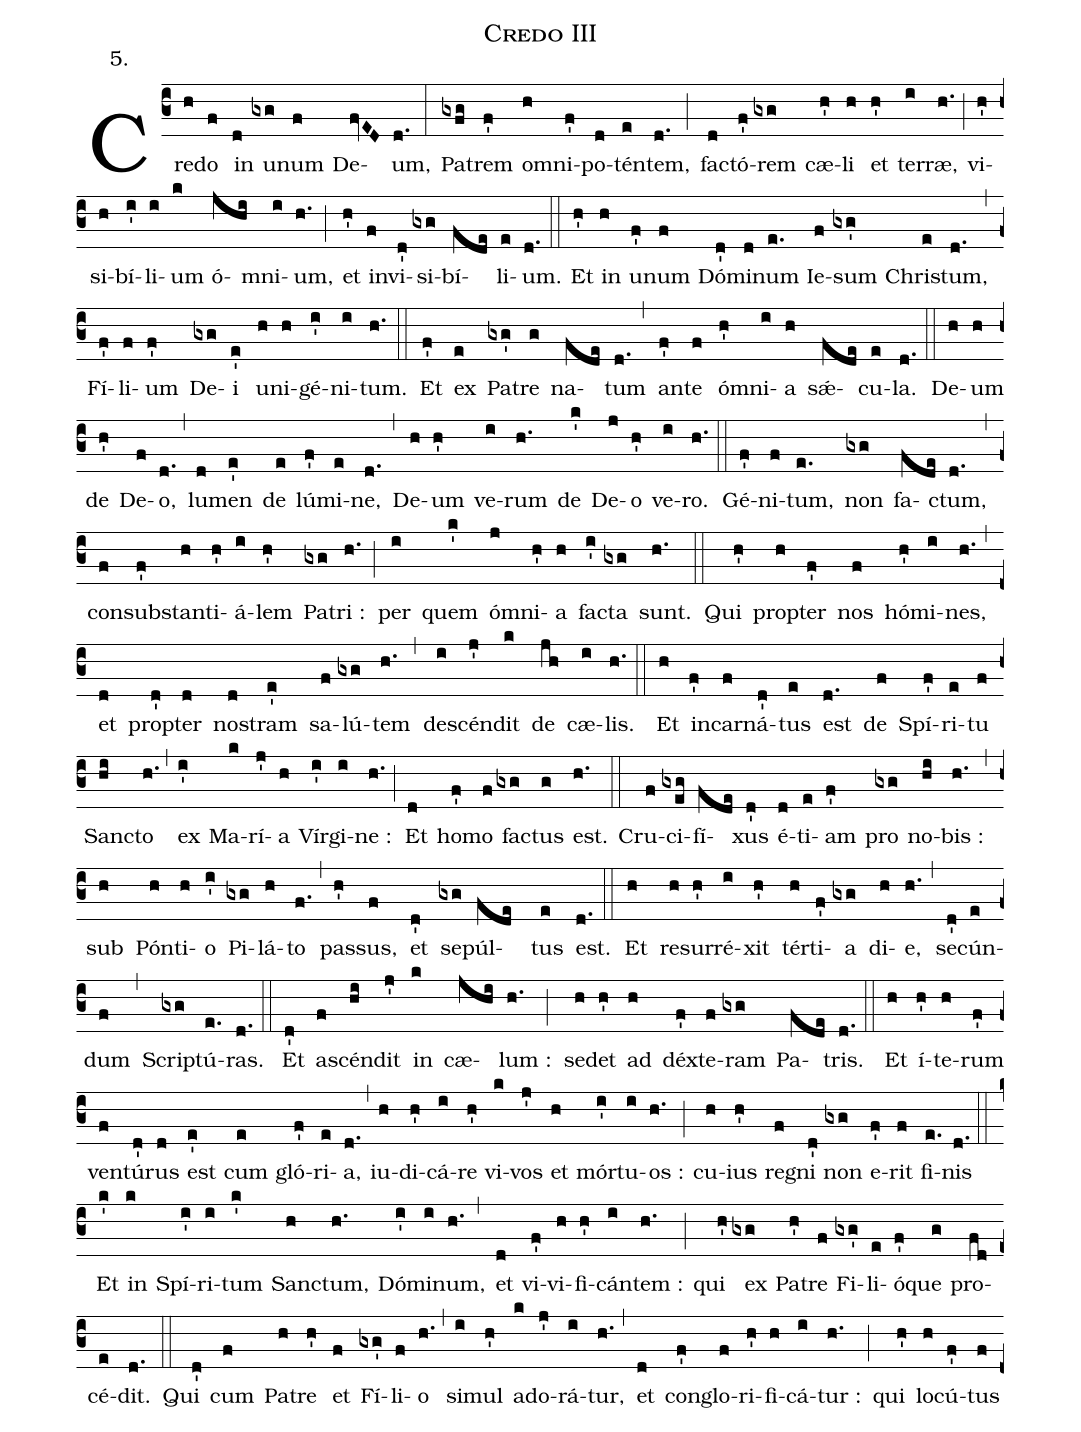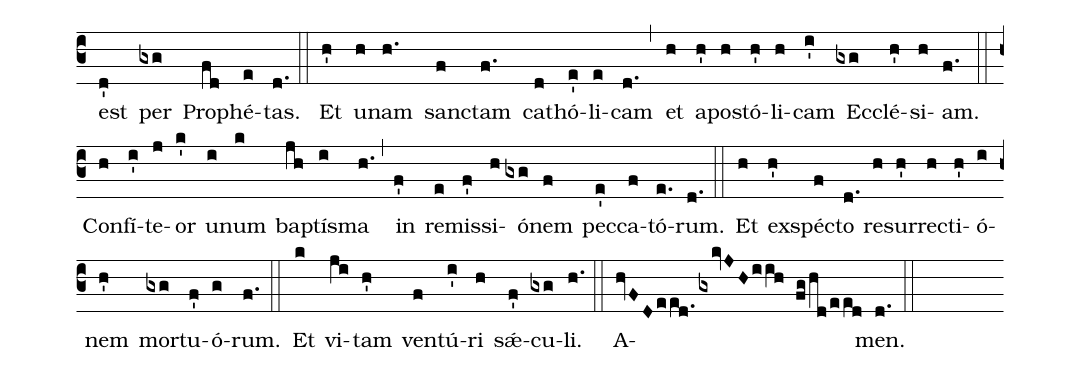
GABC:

name:Credo III;
mode: 5.;
%%
(c3) Cr{e}(h)do(f) in(d) u(gxg)num(f) De(fvED)um,(d.) (:) Pa(gxfg)trem(f') o(h)mni(f')po(d)tén(e)tem,(d.) (;) fac(d)tó(f')rem(gxg) cæ(h')li(h) et(h') ter(i)ræ,(h.) (;) vi(h')si(h)bí(i')li(i)um(k) ó(jhi )mni(i)um,(h.) (;) et(h') in(f)vi(d')si(gxg)bí(fde)li(e)um.(d.) (::)

Et(h') in(h) u(f')num(f) Dó(d')mi(d)num(e.) Ie(f)sum(gxg') Chri(e)stum,(d.) (,) Fí(f')li(f)um(f') De(gxg)i(e') u(h)ni(h)gé(i')ni(i)tum.(h.) (::)

Et(f') ex(e) Pa(gxg')tre(g) na(fde)tum(d.) (,) an(f')te(f) ó(h')mni(i)a(h) sǽ(fde)cu(e)la.(d.) (::)

De(h)um(h) de(h') De(f)o,(d.) (,) lu(d)men(e') de(e) lú(f')mi(e)ne,(d.) (,) De(h)um(h') ve(i)rum(h.) de(k') De(j)o(h') ve(i)ro.(h.) (::)

Gé(f')ni(f)tum,(e.) non(gxg) fa(fde)ctum,(d.) (,) con(f)sub(f')stan(h)ti(h')á(i)lem(h') Pa(gxg)tri :(h.) (;) per(i) quem(k') ó(j)mni(h')a(h) fa(i')cta(gxg) sunt.(h.) (::)

Qui(h') pro(h)pter(f') nos(f) hó(h')mi(i)nes,(h.) (,) et(d) pro(d')pter(d) no(d)stram(e') sa(f)lú(gxg)tem(h.) (,) de(i)scén(j')dit(k) de(jh) cæ(i)lis.(h.) (::)

Et(h) in(f')car(f)ná(d')tus(e) est(d.) de(f) Spí(f')ri(e)tu(f) San(hi)cto(h.) (,) ex(i') Ma(k)rí(j')a(h) Vír(i')gi(i)ne :(h.) (;) Et(d) ho(f')mo(f) fa(gxg)ctus(g) est.(h.) (::)

Cru(f)ci(gxeg)fí(fde)xus(d') é(d)ti(e)am(f') pro(gxg) no(hi)bis :(h.) (,) sub(h) Pón(h)ti(h)o(i') Pi(gxg)lá(h)to(f.) (,) pas(h')sus,(f) et(d') se(gxg)púl(fde )tus(e) est.(d.) (::)

Et(h) re(h)sur(h')ré(i)xit(h') tér(h)ti(f')a(gxg) di(h)e,(h.) (,) se(d')cún(e)dum(f) (,) Scri(gxg)ptú(e.)ras.(d.) (::)

Et(d') a(f)scén(hi)dit(j') in(k) cæ(jhi)lum :(h.) (;) se(h)det(h') ad(h) déx(f')te(f)ram(gxg) Pa(fde)tris.(d.) (::)

Et(h) í(h')te(h)rum(f') ven(f)tú(d')rus(d) est(e') cum(e) gló(f')ri(e)a,(d.) (,) iu(h)di(h')cá(i)re(h') vi(k)vos(j') et(h) mór(i')tu(i)os :(h.) (;) cu(h)ius(h') re(f)gni(d') non(gxg) e(f')rit(f) fi(e.)nis(d.) (::)

Et(k') in(k) Spí(i')ri(i)tum(k') San(h)ctum,(h.) Dó(i')mi(i)num,(h.) (,) et(d) vi(f')vi(h)fi(h')cán(i)tem :(h.) (;) qui(h') ex(gxg) Pa(h')tre(f) Fi(gxg')li(e)ó(f')que(g) pro(fd)cé(e)dit.(d.) (::)

Qui(d') cum(f) Pa(h)tre(h') et(f) Fí(gxg')li(f)o(h.) (,) si(i)mul(h') a(k)do(j')rá(i)tur,(h.) (,) et(d) con(f')glo(f)ri(h')fi(h)cá(i)tur :(h.) (;) qui(h') lo(h)cú(f')tus(f) est(d') per(gxg) Pro(fd)phé(e)tas.(d.) (::)

Et(h') u(h)nam(h.) san(f)ctam(f.) ca(d)thó(e')li(e)cam(d.) (,) et(h) a(h')po(h)stó(h')li(h)cam(i') Ec(gxg)clé(h')si(h)am.(f.) (::)

Con(h)fí(i')te(j)or(k') u(i)num(k) ba(jh)ptí(i)sma(h.) (,) in(f') re(e)mis(f')si(h)ó(gxg)nem(f) pec(e')ca(f)tó(e.)rum.(d.) (::)

Et(h) ex(h')spé(f)cto(d.) re(h)sur(h')re(h)cti(h')ó(i)nem(h') mor(gxg)tu(f')ó(g)rum.(f.) (::)

Et(k) vi(ji)tam(h') ven(f)tú(i')ri(h) sǽ(f')cu(gxg)li.(h.) (::)

A(hvFDeed.gxkvJHiih! fg!/hd!/eed)men.(d.) (::)
